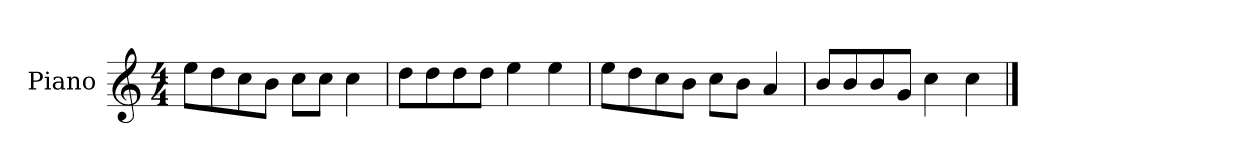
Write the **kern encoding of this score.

**kern
*part1
*staff1
*I"Piano
*I'P-no
*clefG2
*k[]
*M4/4
*MM90
=1
8ee\L
8dd\
8cc\
8b\J
8cc\L
8cc\J
4cc\
=2
8dd\L
8dd\
8dd\
8dd\J
4ee\
4ee\
=3
8ee\L
8dd\
8cc\
8b\J
8cc\L
8b\J
4a/
=4
8b/L
8b/
8b/
8g/J
4cc\
4cc\
==
*-
